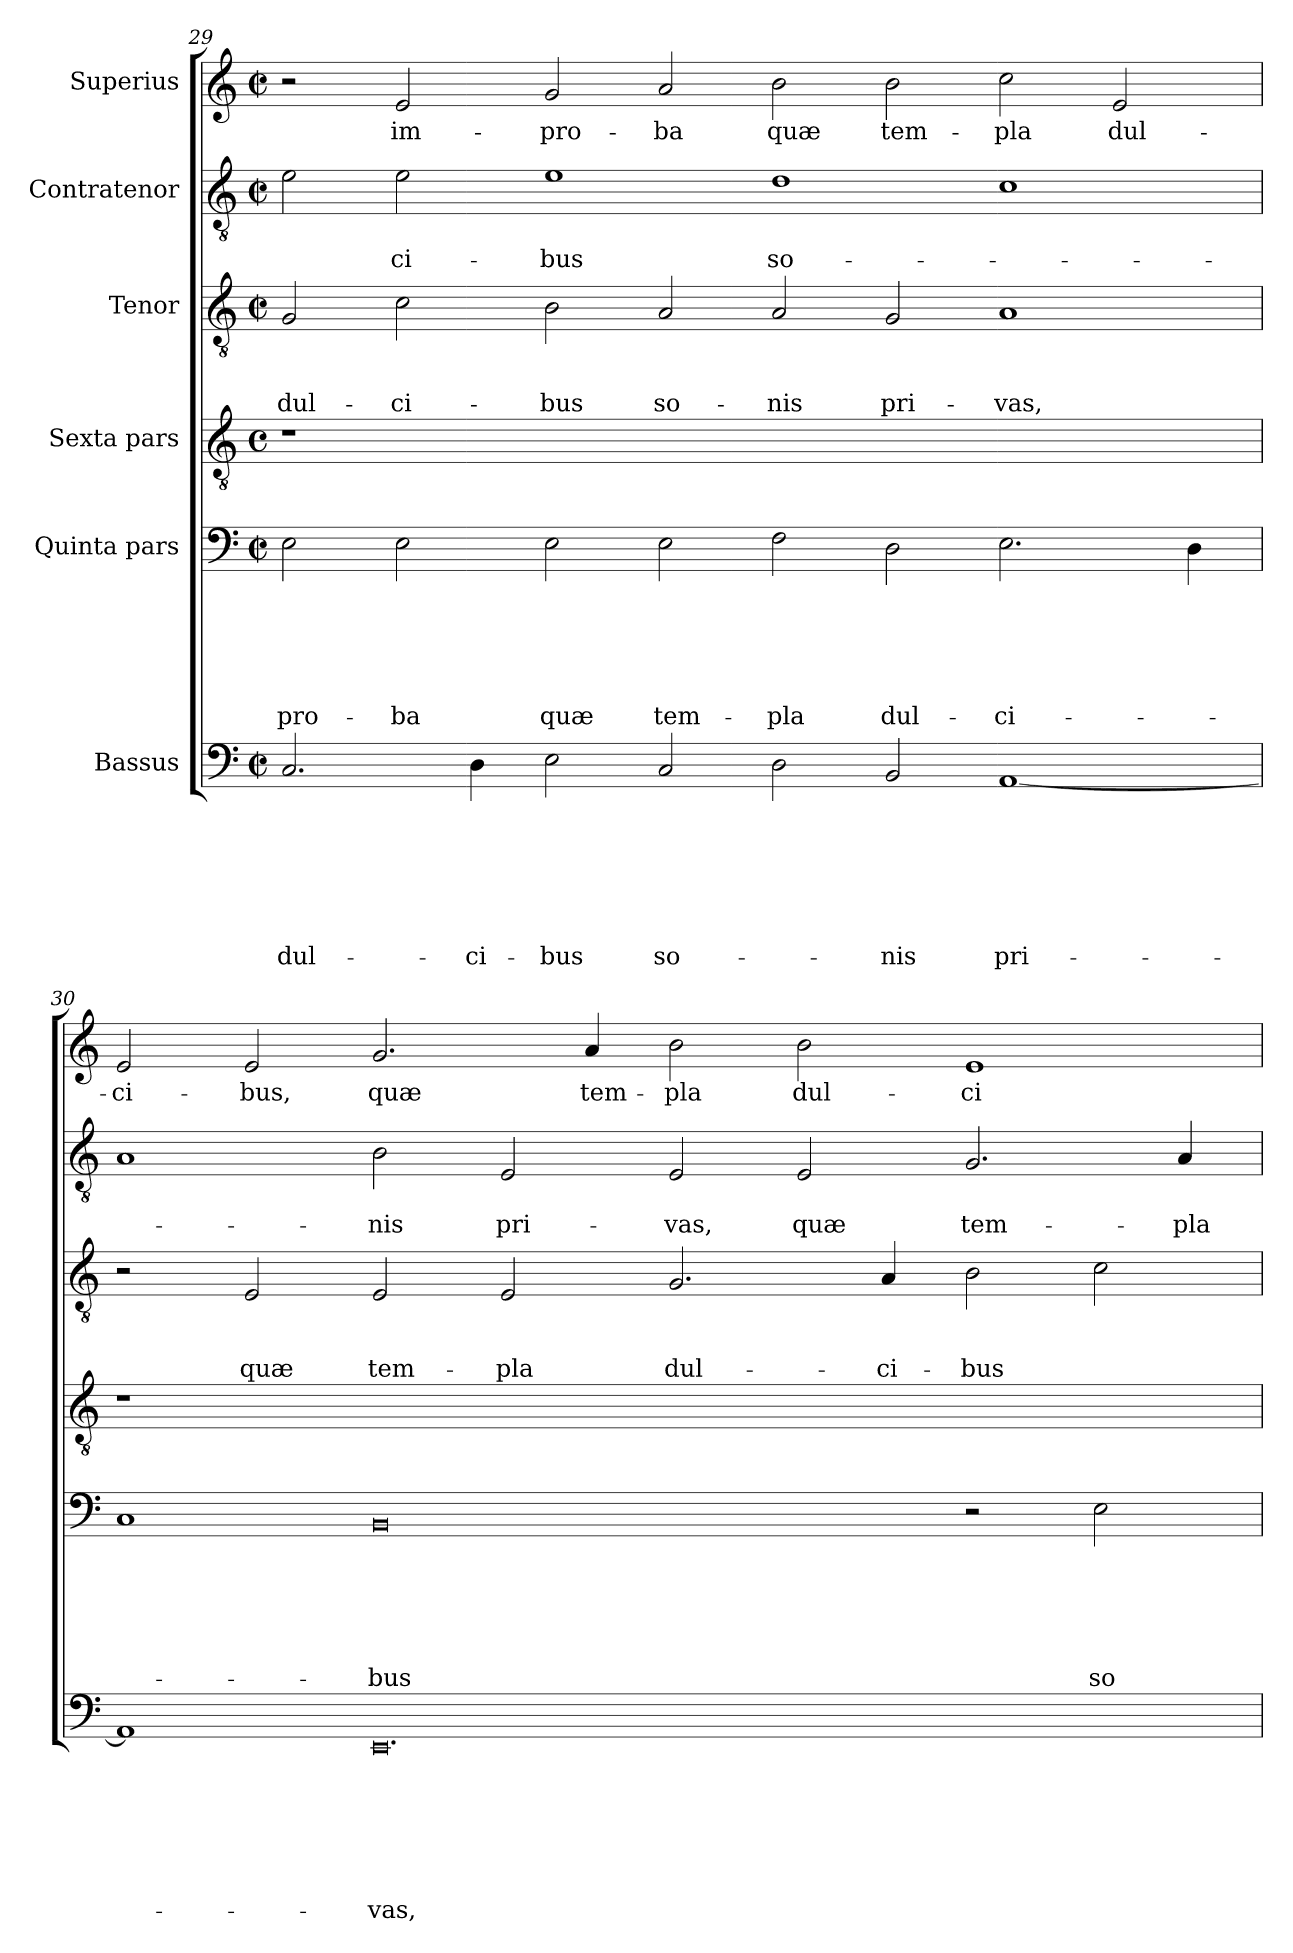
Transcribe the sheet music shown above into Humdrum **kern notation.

**kern	**text	**text	**text	**text	**text	**text	**text	**kern	**text	**text	**text	**text	**text	**text	**kern	**kern	**text	**text	**text	**kern	**text	**text	**kern	**text
*part6	*part6	*part6	*part6	*part6	*part6	*part6	*part6	*part5	*part5	*part5	*part5	*part5	*part5	*part5	*part4	*part3	*part3	*part3	*part3	*part2	*part2	*part2	*part1	*part1
*staff6	*staff6	*staff6	*staff6	*staff6	*staff6	*staff6	*staff6	*staff5	*staff5	*staff5	*staff5	*staff5	*staff5	*staff5	*staff4	*staff3	*staff3	*staff3	*staff3	*staff2	*staff2	*staff2	*staff1	*staff1
*I"Bassus	*	*	*	*	*	*	*	*I"Quinta pars	*	*	*	*	*	*	*I"Sexta pars	*I"Tenor	*	*	*	*I"Contratenor	*	*	*I"Superius	*
*clefF4	*	*	*	*	*	*	*	*clefF4	*	*	*	*	*	*	*clefGv2	*clefGv2	*	*	*	*clefGv2	*	*	*clefG2	*
*k[]	*	*	*	*	*	*	*	*k[]	*	*	*	*	*	*	*k[]	*k[]	*	*	*	*k[]	*	*	*k[]	*
*C:	*	*	*	*	*	*	*	*C:	*	*	*	*	*	*	*C:	*C:	*	*	*	*C:	*	*	*C:	*
*M2/2	*	*	*	*	*	*	*	*M2/2	*	*	*	*	*	*	*M4/4	*M2/2	*	*	*	*M2/2	*	*	*M2/2	*
*met(c|)	*	*	*	*	*	*	*	*met(c|)	*	*	*	*	*	*	*met(c)	*met(c|)	*	*	*	*met(c|)	*	*	*met(c|)	*
=29	=29	=29	=29	=29	=29	=29	=29	=29	=29	=29	=29	=29	=29	=29	=29	=29	=29	=29	=29	=29	=29	=29	=29	=29
!	!	!	!	!	!	!	!LO:LY:b	!	!	!	!	!	!	!LO:LY:b	!	!	!	!	!LO:LY:b	!	!	!	!	!
2.C/	.	.	.	.	.	.	dul-	2E\	.	.	.	.	.	-pro-	1r	2G/	.	.	dul-	2e\	.	.	2r	.
!	!	!	!	!	!	!	!	!	!	!	!	!	!	!LO:LY:b	!	!	!	!	!LO:LY:b	!	!	!LO:LY:b	!	!LO:LY:b
.	.	.	.	.	.	.	.	2E\	.	.	.	.	.	-ba	.	2c\	.	.	-ci-	2e\	.	-ci-	2e/	im-
!	!	!	!	!	!	!	!LO:LY:b	!	!	!	!	!	!	!	!	!	!	!	!	!	!	!	!	!
4D\	.	.	.	.	.	.	-ci-	.	.	.	.	.	.	.	.	.	.	.	.	.	.	.	.	.
!	!	!	!	!	!	!	!LO:LY:b	!	!	!	!	!	!	!LO:LY:b	!	!	!	!	!LO:LY:b	!	!	!LO:LY:b	!	!LO:LY:b
2E\	.	.	.	.	.	.	-bus	2E\	.	.	.	.	.	quæ	0.ryy	2B\	.	.	-bus	1e	.	-bus	2g/	-pro-
!	!	!	!	!	!	!	!LO:LY:b	!	!	!	!	!	!	!LO:LY:b	!	!	!	!	!LO:LY:b	!	!	!	!	!LO:LY:b:rj
2C/	.	.	.	.	.	.	so-	2E\	.	.	.	.	.	tem-	.	2A/	.	.	so-	.	.	.	2a/	-ba
!	!	!	!	!	!	!	!	!	!	!	!	!	!	!LO:LY:b	!	!	!	!	!LO:LY:b	!	!	!LO:LY:b	!	!LO:LY:b
2D\	.	.	.	.	.	.	.	2F\	.	.	.	.	.	-pla	.	2A/	.	.	-nis	1d	.	so-	2b\	quæ
!	!	!	!	!	!	!	!LO:LY:b	!	!	!	!	!	!	!LO:LY:b	!	!	!	!	!LO:LY:b	!	!	!	!	!LO:LY:b
2BB/	.	.	.	.	.	.	-nis	2D\	.	.	.	.	.	dul-	.	2G/	.	.	pri-	.	.	.	2b\	tem-
!	!	!	!	!	!	!	!LO:LY:b	!	!	!	!	!	!	!LO:LY:b	!	!	!	!	!LO:LY:b:rj	!	!	!	!	!LO:LY:b
[>1AA	.	.	.	.	.	.	pri-	2.E\	.	.	.	.	.	-ci-	.	1A	.	.	-vas,	1c	.	.	2cc\	-pla
!	!	!	!	!	!	!	!	!	!	!	!	!	!	!	!	!	!	!	!	!	!	!	!	!LO:LY:b
.	.	.	.	.	.	.	.	.	.	.	.	.	.	.	.	.	.	.	.	.	.	.	2e/	dul-
.	.	.	.	.	.	.	.	4D\	.	.	.	.	.	.	.	.	.	.	.	.	.	.	.	.
!!LO:PB:g=z
=30	=30	=30	=30	=30	=30	=30	=30	=30	=30	=30	=30	=30	=30	=30	=30	=30	=30	=30	=30	=30	=30	=30	=30	=30
!	!	!	!	!	!	!	!	!	!	!	!	!	!	!	!	!	!	!	!	!	!	!	!	!LO:LY:b
1AA]	.	.	.	.	.	.	.	1C	.	.	.	.	.	.	1r	2r	.	.	.	1A	.	.	2e/	-ci-
!	!	!	!	!	!	!	!	!	!	!	!	!	!	!	!	!	!	!	!LO:LY:b	!	!	!	!	!LO:LY:b
.	.	.	.	.	.	.	.	.	.	.	.	.	.	.	.	2E/	.	.	quæ	.	.	.	2e/	-bus,
!	!	!	!	!	!	!	!LO:LY:b	!	!	!	!	!	!	!LO:LY:b	!	!	!	!	!LO:LY:b	!	!	!LO:LY:b	!	!LO:LY:b
0.EE	.	.	.	.	.	.	-vas,	0BB	.	.	.	.	.	-bus	0.ryy	2E/	.	.	tem-	2B\	.	-nis	2.g/	quæ
!	!	!	!	!	!	!	!	!	!	!	!	!	!	!	!	!	!	!	!LO:LY:b	!	!	!LO:LY:b	!	!
.	.	.	.	.	.	.	.	.	.	.	.	.	.	.	.	2E/	.	.	-pla	2E/	.	pri-	.	.
!	!	!	!	!	!	!	!	!	!	!	!	!	!	!	!	!	!	!	!	!	!	!	!	!LO:LY:b
.	.	.	.	.	.	.	.	.	.	.	.	.	.	.	.	.	.	.	.	.	.	.	4a/	tem-
!	!	!	!	!	!	!	!	!	!	!	!	!	!	!	!	!	!	!	!LO:LY:b	!	!	!LO:LY:b	!	!LO:LY:b
.	.	.	.	.	.	.	.	.	.	.	.	.	.	.	.	2.G/	.	.	dul-	2E/	.	-vas,	2b\	-pla
!	!	!	!	!	!	!	!	!	!	!	!	!	!	!	!	!	!	!	!	!	!	!LO:LY:b	!	!LO:LY:b
.	.	.	.	.	.	.	.	.	.	.	.	.	.	.	.	.	.	.	.	2E/	.	quæ	2b\	dul-
!	!	!	!	!	!	!	!	!	!	!	!	!	!	!	!	!	!	!	!LO:LY:b	!	!	!	!	!
.	.	.	.	.	.	.	.	.	.	.	.	.	.	.	.	4A/	.	.	-ci-	.	.	.	.	.
!	!	!	!	!	!	!	!	!	!	!	!	!	!	!	!	!	!	!	!LO:LY:b	!	!	!LO:LY:b	!	!LO:LY:b
.	.	.	.	.	.	.	.	2r	.	.	.	.	.	.	.	2B\	.	.	-bus	2.G/	.	tem-	1e	-ci-
!	!	!	!	!	!	!	!	!	!	!	!	!	!	!LO:LY:b	!	!	!	!	!	!	!	!	!	!
.	.	.	.	.	.	.	.	2E\	.	.	.	.	.	so-	.	2c\	.	.	.	.	.	.	.	.
!	!	!	!	!	!	!	!	!	!	!	!	!	!	!	!	!	!	!	!	!	!	!LO:LY:b	!	!
.	.	.	.	.	.	.	.	.	.	.	.	.	.	.	.	.	.	.	.	4A/	.	-pla	.	.
=	=	=	=	=	=	=	=	=	=	=	=	=	=	=	=	=	=	=	=	=	=	=	=	=
*-	*-	*-	*-	*-	*-	*-	*-	*-	*-	*-	*-	*-	*-	*-	*-	*-	*-	*-	*-	*-	*-	*-	*-	*-
